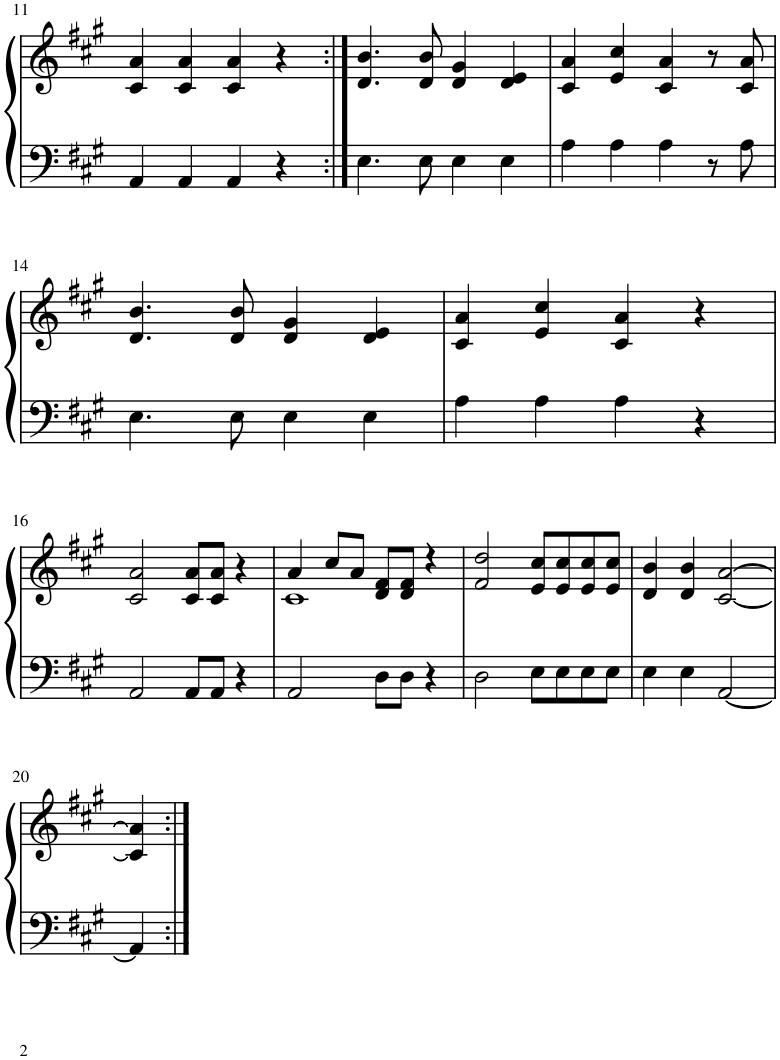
**kern	**kern
*part1	*part1
*staff2	*staff1
*I"Piano	*
*I'Pno.	*
!!LO:PB:g=z
*clefF4	*clefG2
*k[f#c#g#]	*k[f#c#g#]
*M4/4	*M4/4
=11	=11
4AA/	4c#/ 4a/
4AA/	4c#/ 4a/
4AA/	4c#/ 4a/
4r	4r
=12:|!	=12:|!
4.E\	4.d/ 4.b/
8E\	8d/ 8b/
4E\	4d/ 4g#/
4E\	4d/ 4e/
=13	=13
4A\	4c#/ 4a/
4A\	4e/ 4cc#/
4A\	4c#/ 4a/
8r	8r
8A\	8c#/ 8a/
!!LO:LB:g=z
=14	=14
4.E\	4.d/ 4.b/
8E\	8d/ 8b/
4E\	4d/ 4g#/
4E\	4d/ 4e/
=15	=15
4A\	4c#/ 4a/
4A\	4e/ 4cc#/
4A\	4c#/ 4a/
4r	4r
!!LO:LB:g=z
=16	=16
2AA/	2c#/ 2a/
8AA/L	8c#/ 8a/L
8AA/J	8c#/ 8a/J
4r	4r
=17	=17
*	*^
2AA/	4a/	1c#
.	8cc#/L	.
.	8a/J	.
8D\L	8d/ 8f#/L	.
8D\J	8d/ 8f#/J	.
4r	4r	.
*	*v	*v
=18	=18
2D\	2f#/ 2dd/
8E\L	8e/ 8cc#/L
8E\	8e/ 8cc#/
8E\	8e/ 8cc#/
8E\J	8e/ 8cc#/J
=19	=19
4E\	4d/ 4b/
4E\	4d/ 4b/
[2AA/	[2c#/ [2a/
!!LO:LB:g=z
=20	=20
4AA/]	4c#/] 4a/]
=:|!	=:|!
*-	*-
